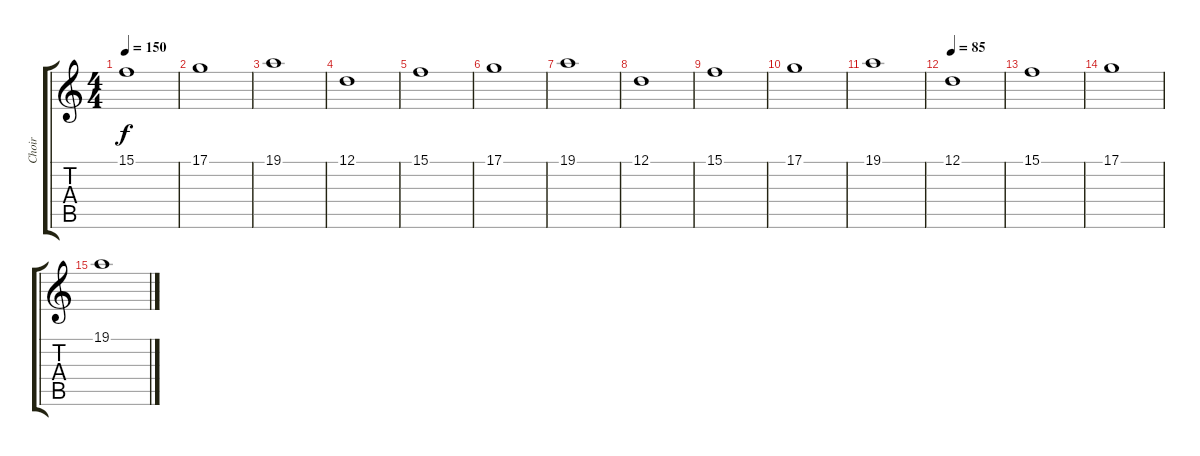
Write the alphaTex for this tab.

\track ("Choir" "Choir") {instrument choiraahs}
\staff {score tabs}
\tuning (D4 A3 F3 C3 G2 D2) {hide}
\ts (4 4)
\tempo 150
\clef g2
\ks c
15.1.1{dy f} |
17.1.1 |
19.1.1 |
12.1.1 |
15.1.1 |
17.1.1 |
19.1.1 |
12.1.1 |
15.1.1 |
17.1.1 |
19.1.1 |
\tempo 85
12.1.1 |
15.1.1 |
17.1.1 |
19.1.1
